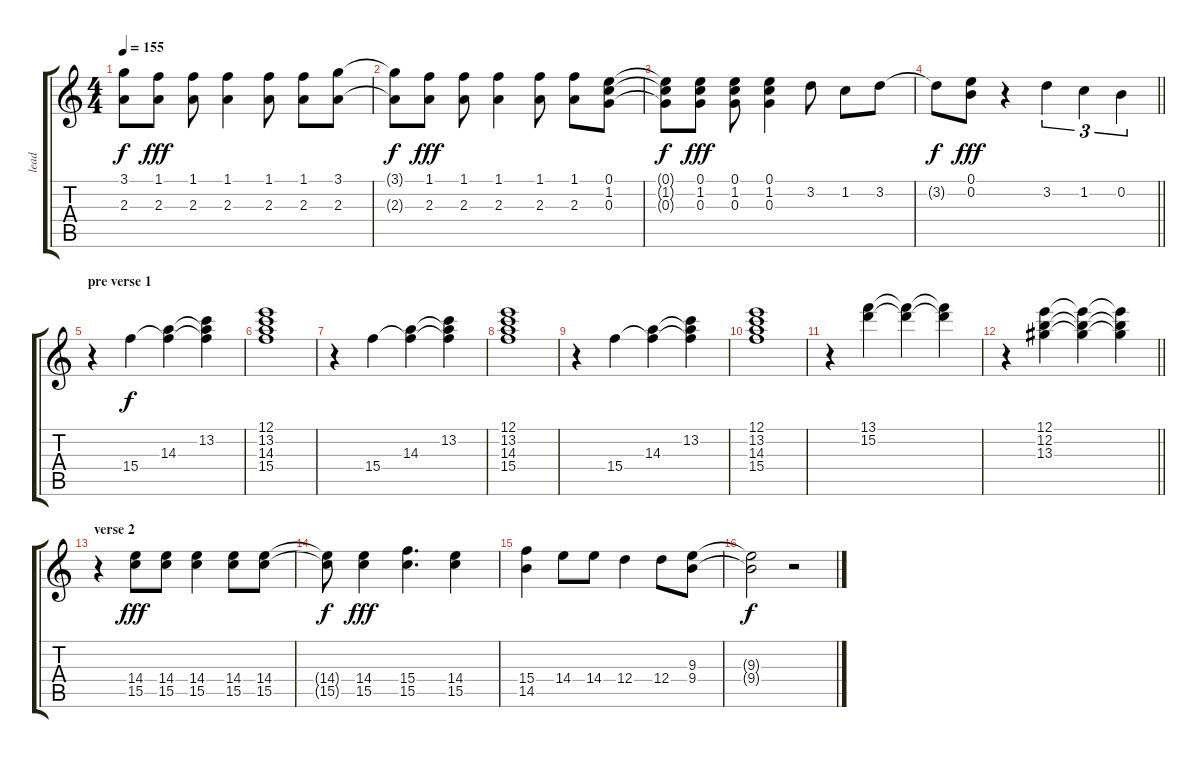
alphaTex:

\track ("lead" "lead") {instrument distortionguitar}
\staff {score tabs}
\tuning (E4 B3 G3 D3 A2 E2) {hide}
\ts (4 4)
\tempo 155
\clef g2
\ks c
(3.1{t} 2.3{t}).8{dy f} (1.1 2.3).8{dy fff} (1.1 2.3).8 (1.1 2.3).4 (1.1 2.3).8 (1.1 2.3).8 (3.1 2.3).8 |
(3.1{t} 2.3{t}).8{dy f} (1.1 2.3).8{dy fff} (1.1 2.3).8 (1.1 2.3).4 (1.1 2.3).8 (1.1 2.3).8 (0.1 1.2 0.3).8 |
(0.1{t} 1.2{t} 0.3{t}).8{dy f} (0.1 1.2 0.3).8{dy fff} (0.1 1.2 0.3).8 (0.1 1.2 0.3).4 3.2.8 1.2.8 3.2.8 |
\barLineRight lightlight
3.2{t}.8{dy f} (0.1 0.2).8{dy fff} r.4 3.2.4{tu (3 2)} 1.2.4{tu (3 2)} 0.2.4{tu (3 2)} |
\section ("" "pre verse 1")
r.4 15.4.4{dy f} (14.3 15.4{t}).4 (13.2 14.3{t} 15.4{t}).4 |
(12.1 13.2 14.3 15.4).1 |
r.4 15.4.4 (14.3 15.4{t}).4 (13.2 14.3{t} 15.4{t}).4 |
(12.1 13.2 14.3 15.4).1 |
r.4 15.4.4 (14.3 15.4{t}).4 (13.2 14.3{t} 15.4{t}).4 |
(12.1 13.2 14.3 15.4).1 |
r.4 (13.1 15.2).4 (13.1{t} 15.2{t}).4 (13.1{t} 15.2{t}).4 |
\barLineRight lightlight
r.4 (12.1 12.2 13.3).4 (12.1{t} 12.2{t} 13.3{t}).4 (12.1{t} 12.2{t} 13.3{t}).4 |
\section ("" "verse 2")
r.4 (14.4 15.5).8{dy fff} (14.4 15.5).8 (14.4 15.5).4 (14.4 15.5).8 (14.4 15.5).8 |
(14.4{t} 15.5{t}).8{dy f} (14.4 15.5).4{dy fff} (15.4 15.5).4{d} (14.4 15.5).4 |
(15.4 14.5).4 14.4.8 14.4.8 12.4.4 12.4.8 (9.3 9.4).8 |
(9.3{t} 9.4{t}).2{dy f} r.2
